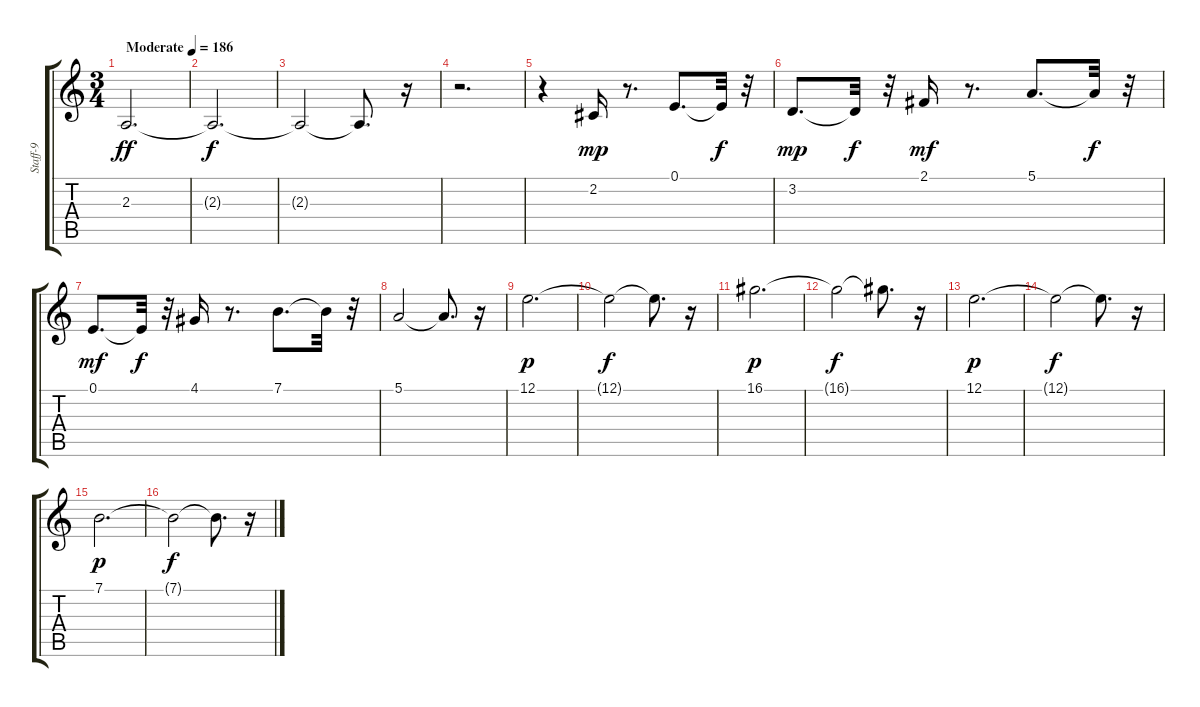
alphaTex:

\track ("Staff-9" "Staff-9") {instrument flute}
\staff {score tabs}
\tuning (E4 B3 G3 D3 A2 E2) {hide}
\ts (3 4)
\tempo (186 "Moderate")
\clef g2
\ks c
2.3.2{d dy ff instrument flute} |
2.3{t}.2{d dy f} |
2.3{t}.2 2.3{t}.8{d} r.16 |
r.2{d} |
r.4 2.2.16{dy mp volume 16} r.8{d} 0.1.8{d} 0.1{t}.32{dy f} r.32 |
3.2.8{d dy mp} 3.2{t}.32{dy f} r.32 2.1.16{dy mf} r.8{d} 5.1.8{d} 5.1{t}.32{dy f} r.32 |
0.1.8{d dy mf} 0.1{t}.32{dy f} r.32 4.1.16 r.8{d} 7.1.8{d} 7.1{t}.32 r.32 |
5.1.2 5.1{t}.8{d} r.16 |
12.1.2{d dy p} |
12.1{t}.2{dy f} 12.1{t}.8{d} r.16 |
16.1.2{d dy p} |
16.1{t}.2{dy f} 16.1{t}.8{d} r.16 |
12.1.2{d dy p} |
12.1{t}.2{dy f} 12.1{t}.8{d} r.16 |
7.1.2{d dy p} |
7.1{t}.2{dy f} 7.1{t}.8{d} r.16
